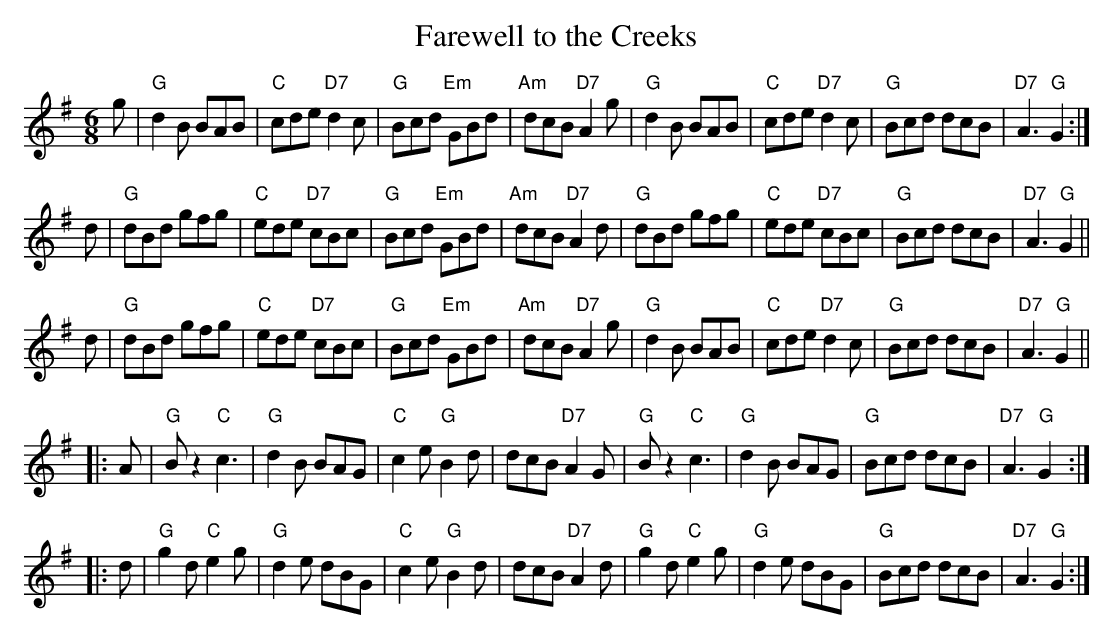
X:1
T: Farewell to the Creeks
M: 6/8
L: 1/8
K: G
   g | "G"d2B BAB | "C"cde "D7"d2c | "G"Bcd "Em"GBd | "Am"dcB "D7"A2g \
     | "G"d2B BAB | "C"cde "D7"d2c | "G"Bcd     dcB | "D7"A3   "G"G2 :|
y2 d | "G"dBd gfg | "C"ede "D7"cBc | "G"Bcd "Em"GBd | "Am"dcB "D7"A2d \
     | "G"dBd gfg | "C"ede "D7"cBc | "G"Bcd     dcB | "D7"A3   "G"G2 ||
y2 d | "G"dBd gfg | "C"ede "D7"cBc | "G"Bcd "Em"GBd | "Am"dcB "D7"A2g \
     | "G"d2B BAB | "C"cde "D7"d2c | "G"Bcd     dcB | "D7"A3   "G"G2 ||
|: A | "G"Bz2 "C"c3  | "G"d2B  BAG | "C"c2e  "G"B2d |     dcB "D7"A2G \
     | "G"Bz2 "C"c3  | "G"d2B  BAG | "G"Bcd     dcB | "D7"A3   "G"G2 :|
|: d | "G"g2d "C"e2g | "G"d2e  dBG | "C"c2e  "G"B2d |     dcB "D7"A2d \
     | "G"g2d "C"e2g | "G"d2e  dBG | "G"Bcd     dcB | "D7"A3   "G"G2 :|
